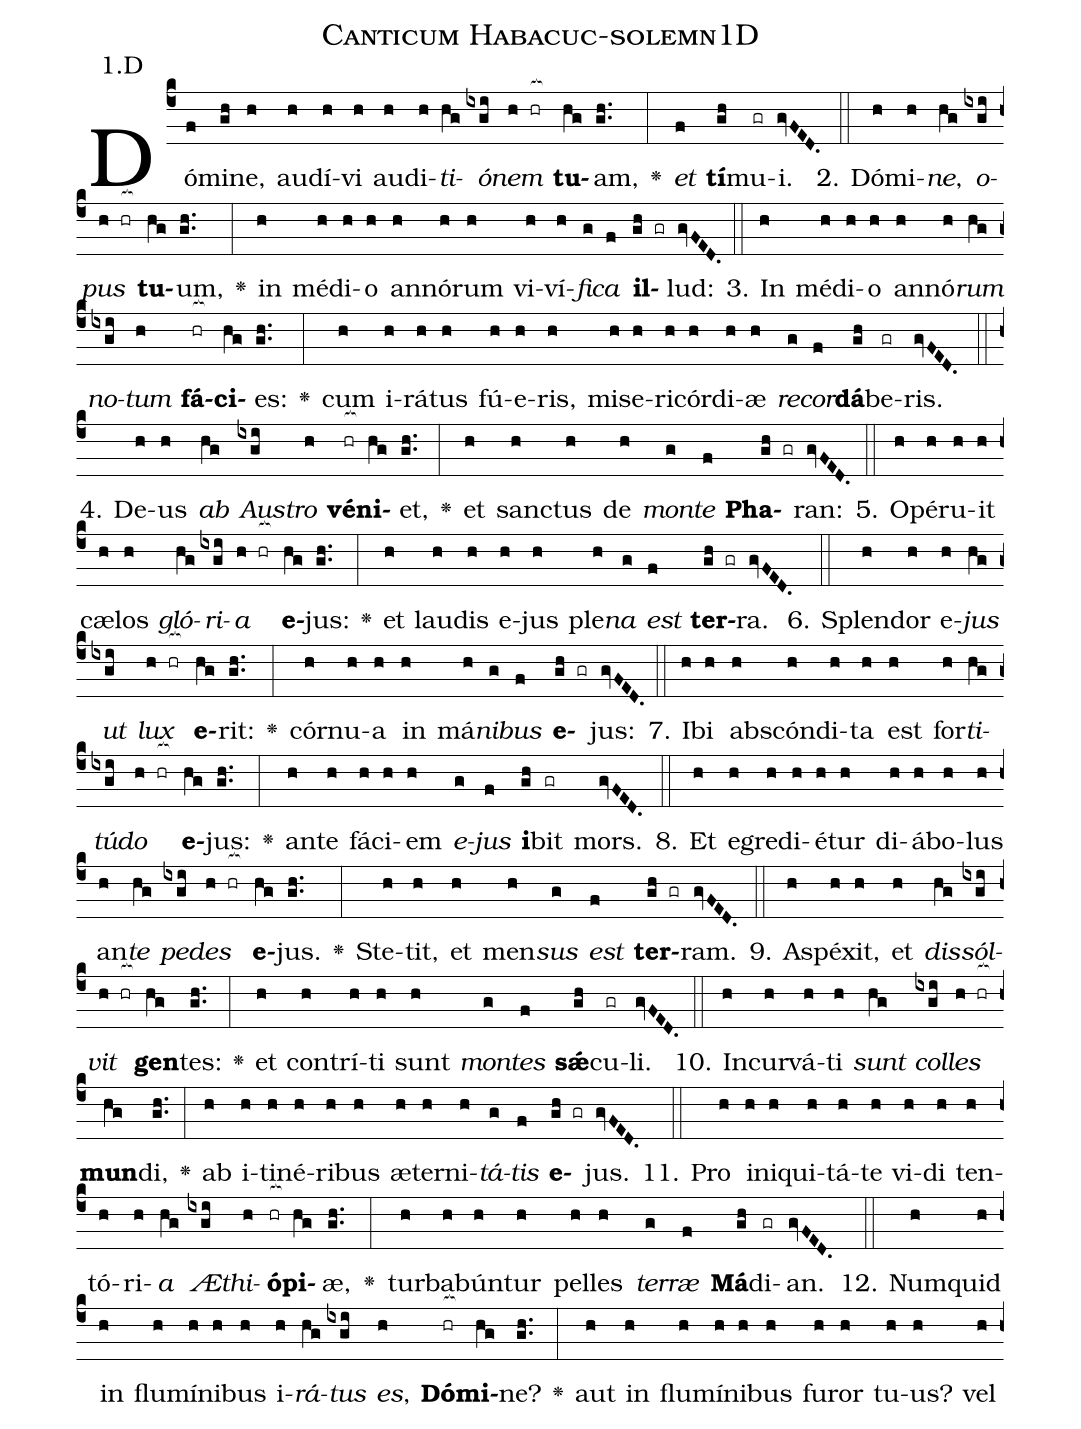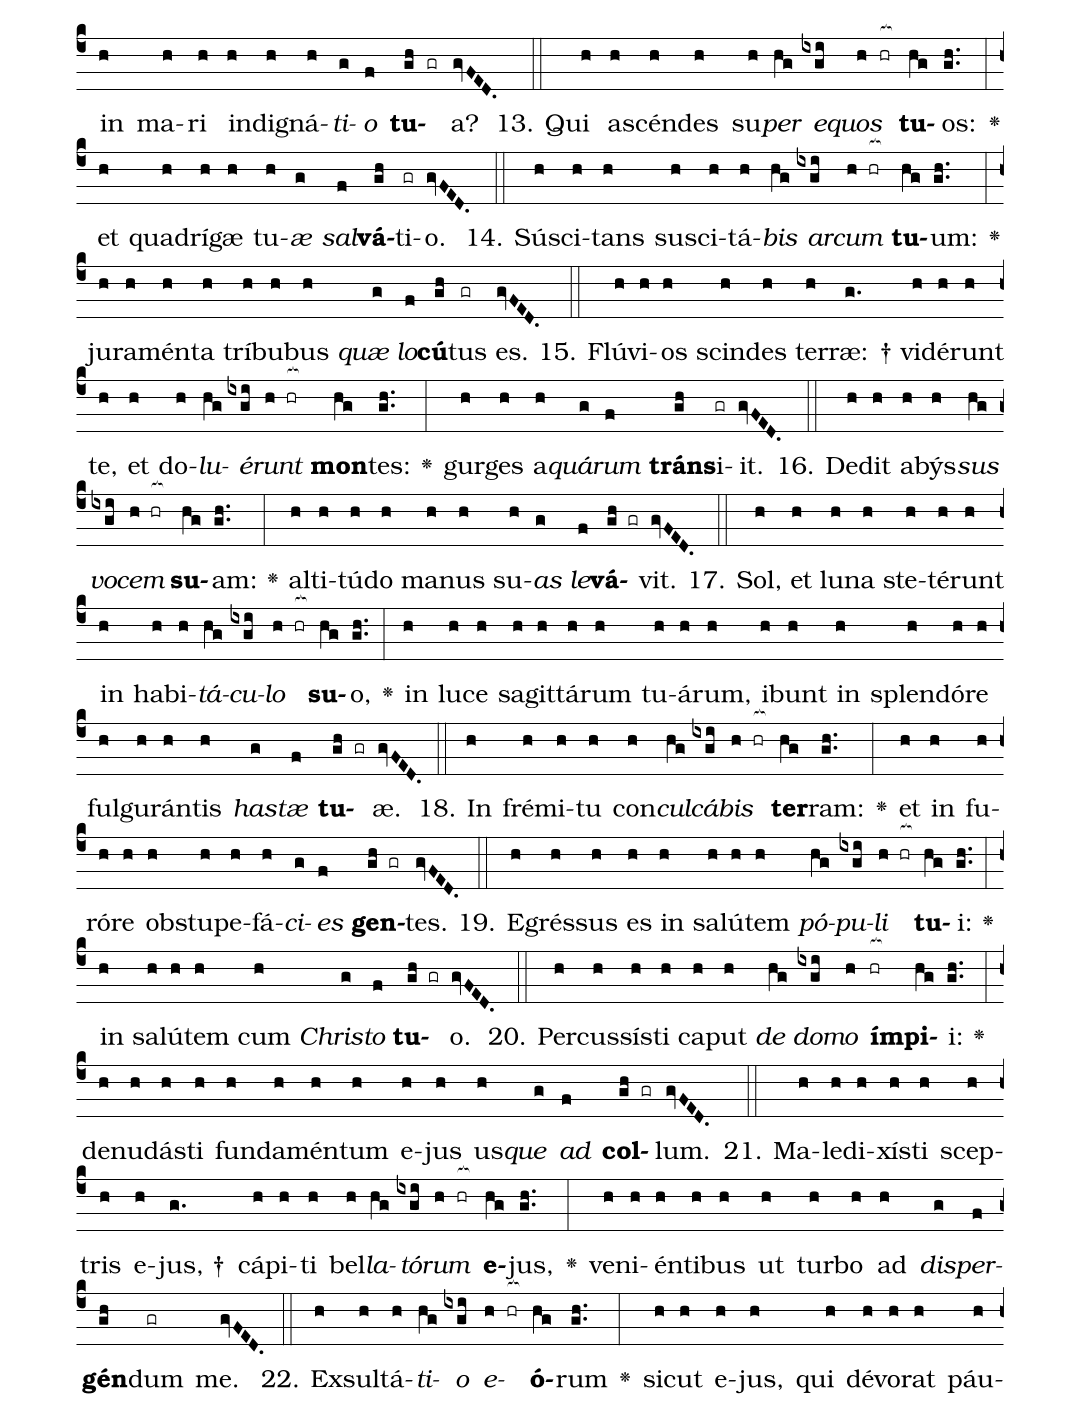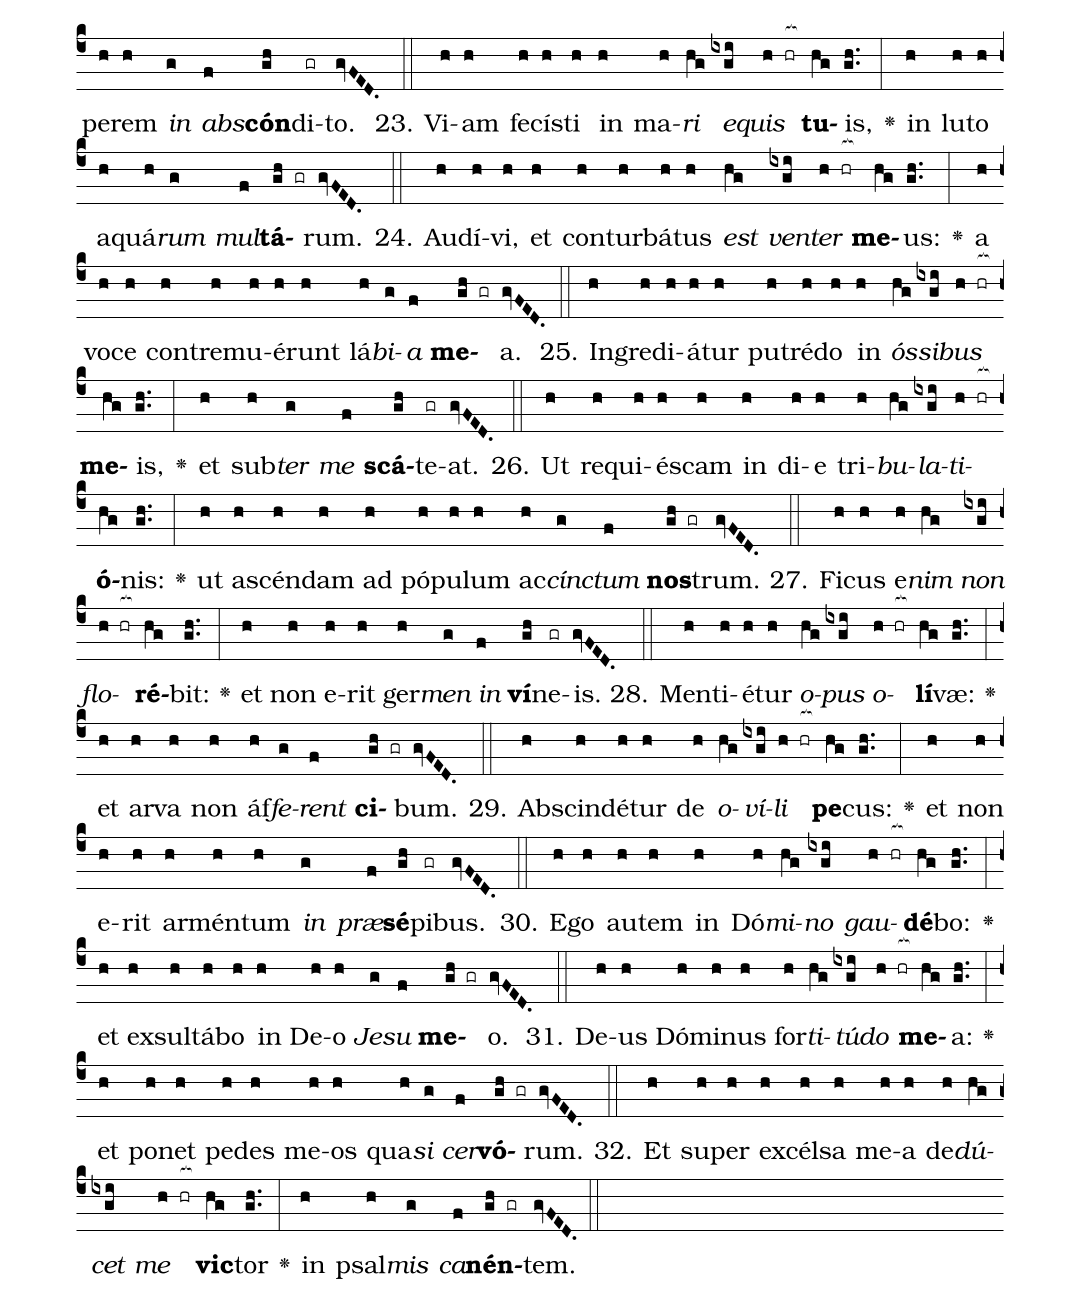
name: Canticum Habacuc-solemn1D;
annotation: 1.D;
%%
(c4)Dó(f)mi(gh)ne,(h) au(h)dí(h)vi(h) au(h)di(h)<i>ti</i>(hg)<i>ó</i>(ixgi)<i>nem</i>(h hr[ocb:1{]) <b>tu</b>(hg[ocb:0}])am,(gh..) <v>\greheightstar</v>(:) <i>et</i>(f) <b>tí</b>(gh)mu(gr)i.(gvFED.) (::)
2. Dó(h)mi(h)<i>ne</i>,(hg) <i>o</i>(ixgi)<i>pus</i>(h hr[ocb:1{]) <b>tu</b>(hg[ocb:0}])um,(gh..) <v>\greheightstar</v>(:) in(h) mé(h)di(h)o(h) an(h)nó(h)rum(h) vi(h)ví(h)<i>fi</i>(g)<i>ca</i>(f) <b>il</b>(gh gr)lud:(gvFED.) (::)
3. In(h) mé(h)di(h)o(h) an(h)nó(h)<i>rum</i>(hg) <i>no</i>(ixgi)<i>tum</i>(h) <b>fá</b>(hr[ocb:1{])<b>ci</b>(hg[ocb:0}])es:(gh..) <v>\greheightstar</v>(:) cum(h) i(h)rá(h)tus(h) fú(h)e(h)ris,(h) mi(h)se(h)ri(h)cór(h)di(h)æ(h) <i>re</i>(g)<i>cor</i>(f)<b>dá</b>(gh)be(gr)ris.(gvFED.) (::)
4. De(h)us(h) <i>ab</i>(hg) <i>Aus</i>(ixgi)<i>tro</i>(h) <b>vé</b>(hr[ocb:1{])<b>ni</b>(hg[ocb:0}])et,(gh..) <v>\greheightstar</v>(:) et(h) sanc(h)tus(h) de(h) <i>mon</i>(g)<i>te</i>(f) <b>Pha</b>(gh gr)ran:(gvFED.) (::)
5. O(h)pé(h)ru(h)it(h) cæ(h)los(h) <i>gló</i>(hg)<i>ri</i>(ixgi)<i>a</i>(h hr[ocb:1{]) <b>e</b>(hg[ocb:0}])jus:(gh..) <v>\greheightstar</v>(:) et(h) lau(h)dis(h) e(h)jus(h) ple(h)<i>na</i>(g) <i>est</i>(f) <b>ter</b>(gh gr)ra.(gvFED.) (::)
6. Splen(h)dor(h) e(h)<i>jus</i>(hg) <i>ut</i>(ixgi) <i>lux</i>(h hr[ocb:1{]) <b>e</b>(hg[ocb:0}])rit:(gh..) <v>\greheightstar</v>(:) cór(h)nu(h)a(h) in(h) má(h)<i>ni</i>(g)<i>bus</i>(f) <b>e</b>(gh gr)jus:(gvFED.) (::)
7. I(h)bi(h) abs(h)cón(h)di(h)ta(h) est(h) for(h)<i>ti</i>(hg)<i>tú</i>(ixgi)<i>do</i>(h hr[ocb:1{]) <b>e</b>(hg[ocb:0}])jus:(gh..) <v>\greheightstar</v>(:) an(h)te(h) fá(h)ci(h)em(h) <i>e</i>(g)<i>jus</i>(f) <b>i</b>(gh)bit(gr) mors.(gvFED.) (::)
8. Et(h) e(h)gre(h)di(h)é(h)tur(h) di(h)á(h)bo(h)lus(h) an(h)<i>te</i>(hg) <i>pe</i>(ixgi)<i>des</i>(h hr[ocb:1{]) <b>e</b>(hg[ocb:0}])jus.(gh..) <v>\greheightstar</v>(:) Ste(h)tit,(h) et(h) men(h)<i>sus</i>(g) <i>est</i>(f) <b>ter</b>(gh gr)ram.(gvFED.) (::)
9. A(h)spé(h)xit,(h) et(h) <i>dis</i>(hg)<i>sól</i>(ixgi)<i>vit</i>(h hr[ocb:1{]) <b>gen</b>(hg[ocb:0}])tes:(gh..) <v>\greheightstar</v>(:) et(h) con(h)trí(h)ti(h) sunt(h) <i>mon</i>(g)<i>tes</i>(f) <b>sǽ</b>(gh)cu(gr)li.(gvFED.) (::)
10. In(h)cur(h)vá(h)ti(h) <i>sunt</i>(hg) <i>col</i>(ixgi)<i>les</i>(h hr[ocb:1{]) <b>mun</b>(hg[ocb:0}])di,(gh..) <v>\greheightstar</v>(:) ab(h) i(h)ti(h)né(h)ri(h)bus(h) æ(h)ter(h)ni(h)<i>tá</i>(g)<i>tis</i>(f) <b>e</b>(gh gr)jus.(gvFED.) (::)
11. Pro(h) in(h)i(h)qui(h)tá(h)te(h) vi(h)di(h) ten(h)tó(h)ri(h)<i>a</i>(hg) <i>Æ</i>(ixgi)<i>thi</i>(h)<b>ó</b>(hr[ocb:1{])<b>pi</b>(hg[ocb:0}])æ,(gh..) <v>\greheightstar</v>(:) tur(h)ba(h)bún(h)tur(h) pel(h)les(h) <i>ter</i>(g)<i>ræ</i>(f) <b>Má</b>(gh)di(gr)an.(gvFED.) (::)
12. Num(h)quid(h) in(h) flu(h)mí(h)ni(h)bus(h) i(h)<i>rá</i>(hg)<i>tus</i>(ixgi) <i>es</i>,(h) <b>Dó</b>(hr[ocb:1{])<b>mi</b>(hg[ocb:0}])ne?(gh..) <v>\greheightstar</v>(:) aut(h) in(h) flu(h)mí(h)ni(h)bus(h) fu(h)ror(h) tu(h)us?(h) vel(h) in(h) ma(h)ri(h) in(h)di(h)gná(h)<i>ti</i>(g)<i>o</i>(f) <b>tu</b>(gh gr)a?(gvFED.) (::)
13. Qui(h) a(h)scén(h)des(h) su(h)<i>per</i>(hg) <i>e</i>(ixgi)<i>quos</i>(h hr[ocb:1{]) <b>tu</b>(hg[ocb:0}])os:(gh..) <v>\greheightstar</v>(:) et(h) qua(h)drí(h)gæ(h) tu(h)<i>æ</i>(g) <i>sal</i>(f)<b>vá</b>(gh)ti(gr)o.(gvFED.) (::)
14. Sú(h)sci(h)tans(h) su(h)sci(h)tá(h)<i>bis</i>(hg) <i>ar</i>(ixgi)<i>cum</i>(h hr[ocb:1{]) <b>tu</b>(hg[ocb:0}])um:(gh..) <v>\greheightstar</v>(:) ju(h)ra(h)mén(h)ta(h) trí(h)bu(h)bus(h) <i>quæ</i>(g) <i>lo</i>(f)<b>cú</b>(gh)tus(gr) es.(gvFED.) (::)
15. Flú(h)vi(h)os(h) scin(h)des(h) ter(h)ræ: †(g.) vi(h)dé(h)runt(h) te,(h) et(h) do(h)<i>lu</i>(hg)<i>é</i>(ixgi)<i>runt</i>(h hr[ocb:1{]) <b>mon</b>(hg[ocb:0}])tes:(gh..) <v>\greheightstar</v>(:) gur(h)ges(h) a(h)<i>quá</i>(g)<i>rum</i>(f) <b>tráns</b>(gh)i(gr)it.(gvFED.) (::)
16. De(h)dit(h) a(h)býs(h)<i>sus</i>(hg) <i>vo</i>(ixgi)<i>cem</i>(h hr[ocb:1{]) <b>su</b>(hg[ocb:0}])am:(gh..) <v>\greheightstar</v>(:) al(h)ti(h)tú(h)do(h) ma(h)nus(h) su(h)<i>as</i>(g) <i>le</i>(f)<b>vá</b>(gh gr)vit.(gvFED.) (::)
17. Sol,(h) et(h) lu(h)na(h) ste(h)té(h)runt(h) in(h) ha(h)bi(h)<i>tá</i>(hg)<i>cu</i>(ixgi)<i>lo</i>(h hr[ocb:1{]) <b>su</b>(hg[ocb:0}])o,(gh..) <v>\greheightstar</v>(:) in(h) lu(h)ce(h) sa(h)git(h)tá(h)rum(h) tu(h)á(h)rum,(h) i(h)bunt(h) in(h) splen(h)dó(h)re(h) ful(h)gu(h)rán(h)tis(h) <i>has</i>(g)<i>tæ</i>(f) <b>tu</b>(gh gr)æ.(gvFED.) (::)
18. In(h) fré(h)mi(h)tu(h) con(h)<i>cul</i>(hg)<i>cá</i>(ixgi)<i>bis</i>(h hr[ocb:1{]) <b>ter</b>(hg[ocb:0}])ram:(gh..) <v>\greheightstar</v>(:) et(h) in(h) fu(h)ró(h)re(h) ob(h)stu(h)pe(h)fá(h)<i>ci</i>(g)<i>es</i>(f) <b>gen</b>(gh gr)tes.(gvFED.) (::)
19. E(h)grés(h)sus(h) es(h) in(h) sa(h)lú(h)tem(h) <i>pó</i>(hg)<i>pu</i>(ixgi)<i>li</i>(h hr[ocb:1{]) <b>tu</b>(hg[ocb:0}])i:(gh..) <v>\greheightstar</v>(:) in(h) sa(h)lú(h)tem(h) cum(h) <i>Chris</i>(g)<i>to</i>(f) <b>tu</b>(gh gr)o.(gvFED.) (::)
20. Per(h)cus(h)sís(h)ti(h) ca(h)put(h) <i>de</i>(hg) <i>do</i>(ixgi)<i>mo</i>(h) <b>ím</b>(hr[ocb:1{])<b>pi</b>(hg[ocb:0}])i:(gh..) <v>\greheightstar</v>(:) de(h)nu(h)dás(h)ti(h) fun(h)da(h)mén(h)tum(h) e(h)jus(h) us(h)<i>que</i>(g) <i>ad</i>(f) <b>col</b>(gh gr)lum.(gvFED.) (::)
21. Ma(h)le(h)di(h)xís(h)ti(h) scep(h)tris(h) e(h)jus, †(g.) cá(h)pi(h)ti(h) bel(h)<i>la</i>(hg)<i>tó</i>(ixgi)<i>rum</i>(h hr[ocb:1{]) <b>e</b>(hg[ocb:0}])jus,(gh..) <v>\greheightstar</v>(:) ve(h)ni(h)én(h)ti(h)bus(h) ut(h) tur(h)bo(h) ad(h) <i>di</i>(g)<i>sper</i>(f)<b>gén</b>(gh)dum(gr) me.(gvFED.) (::)
22. Ex(h)sul(h)tá(h)<i>ti</i>(hg)<i>o</i>(ixgi) <i>e</i>(h hr[ocb:1{])<b>ó</b>(hg[ocb:0}])rum(gh..) <v>\greheightstar</v>(:) sic(h)ut(h) e(h)jus,(h) qui(h) dé(h)vo(h)rat(h) páu(h)pe(h)rem(h) <i>in</i>(g) <i>abs</i>(f)<b>cón</b>(gh)di(gr)to.(gvFED.) (::)
23. Vi(h)am(h) fe(h)cís(h)ti(h) in(h) ma(h)<i>ri</i>(hg) <i>e</i>(ixgi)<i>quis</i>(h hr[ocb:1{]) <b>tu</b>(hg[ocb:0}])is,(gh..) <v>\greheightstar</v>(:) in(h) lu(h)to(h) a(h)quá(h)<i>rum</i>(g) <i>mul</i>(f)<b>tá</b>(gh gr)rum.(gvFED.) (::)
24. Au(h)dí(h)vi,(h) et(h) con(h)tur(h)bá(h)tus(h) <i>est</i>(hg) <i>ven</i>(ixgi)<i>ter</i>(h hr[ocb:1{]) <b>me</b>(hg[ocb:0}])us:(gh..) <v>\greheightstar</v>(:) a(h) vo(h)ce(h) con(h)tre(h)mu(h)é(h)runt(h) lá(h)<i>bi</i>(g)<i>a</i>(f) <b>me</b>(gh gr)a.(gvFED.) (::)
25. In(h)gre(h)di(h)á(h)tur(h) pu(h)tré(h)do(h) in(h) <i>ós</i>(hg)<i>si</i>(ixgi)<i>bus</i>(h hr[ocb:1{]) <b>me</b>(hg[ocb:0}])is,(gh..) <v>\greheightstar</v>(:) et(h) sub(h)<i>ter</i>(g) <i>me</i>(f) <b>scá</b>(gh)te(gr)at.(gvFED.) (::)
26. Ut(h) re(h)qui(h)és(h)cam(h) in(h) di(h)e(h) tri(h)<i>bu</i>(hg)<i>la</i>(ixgi)<i>ti</i>(h hr[ocb:1{])<b>ó</b>(hg[ocb:0}])nis:(gh..) <v>\greheightstar</v>(:) ut(h) a(h)scén(h)dam(h) ad(h) pó(h)pu(h)lum(h) ac(h)<i>cínc</i>(g)<i>tum</i>(f) <b>nos</b>(gh gr)trum.(gvFED.) (::)
27. Fi(h)cus(h) e(h)<i>nim</i>(hg) <i>non</i>(ixgi) <i>flo</i>(h hr[ocb:1{])<b>ré</b>(hg[ocb:0}])bit:(gh..) <v>\greheightstar</v>(:) et(h) non(h) e(h)rit(h) ger(h)<i>men</i>(g) <i>in</i>(f) <b>ví</b>(gh)ne(gr)is.(gvFED.) (::)
28. Men(h)ti(h)é(h)tur(h) <i>o</i>(hg)<i>pus</i>(ixgi) <i>o</i>(h hr[ocb:1{])<b>lí</b>(hg[ocb:0}])væ:(gh..) <v>\greheightstar</v>(:) et(h) ar(h)va(h) non(h) áf(h)<i>fe</i>(g)<i>rent</i>(f) <b>ci</b>(gh gr)bum.(gvFED.) (::)
29. Ab(h)scin(h)dé(h)tur(h) de(h) <i>o</i>(hg)<i>ví</i>(ixgi)<i>li</i>(h hr[ocb:1{]) <b>pe</b>(hg[ocb:0}])cus:(gh..) <v>\greheightstar</v>(:) et(h) non(h) e(h)rit(h) ar(h)mén(h)tum(h) <i>in</i>(g) <i>præ</i>(f)<b>sé</b>(gh)pi(gr)bus.(gvFED.) (::)
30. E(h)go(h) au(h)tem(h) in(h) Dó(h)<i>mi</i>(hg)<i>no</i>(ixgi) <i>gau</i>(h hr[ocb:1{])<b>dé</b>(hg[ocb:0}])bo:(gh..) <v>\greheightstar</v>(:) et(h) ex(h)sul(h)tá(h)bo(h) in(h) De(h)o(h) <i>Je</i>(g)<i>su</i>(f) <b>me</b>(gh gr)o.(gvFED.) (::)
31. De(h)us(h) Dó(h)mi(h)nus(h) for(h)<i>ti</i>(hg)<i>tú</i>(ixgi)<i>do</i>(h hr[ocb:1{]) <b>me</b>(hg[ocb:0}])a:(gh..) <v>\greheightstar</v>(:) et(h) po(h)net(h) pe(h)des(h) me(h)os(h) qua(h)<i>si</i>(g) <i>cer</i>(f)<b>vó</b>(gh gr)rum.(gvFED.) (::)
32. Et(h) su(h)per(h) ex(h)cél(h)sa(h) me(h)a(h) de(h)<i>dú</i>(hg)<i>cet</i>(ixgi) <i>me</i>(h hr[ocb:1{]) <b>vic</b>(hg[ocb:0}])tor(gh..) <v>\greheightstar</v>(:) in(h) psal(h)<i>mis</i>(g) <i>ca</i>(f)<b>nén</b>(gh gr)tem.(gvFED.) (::)
